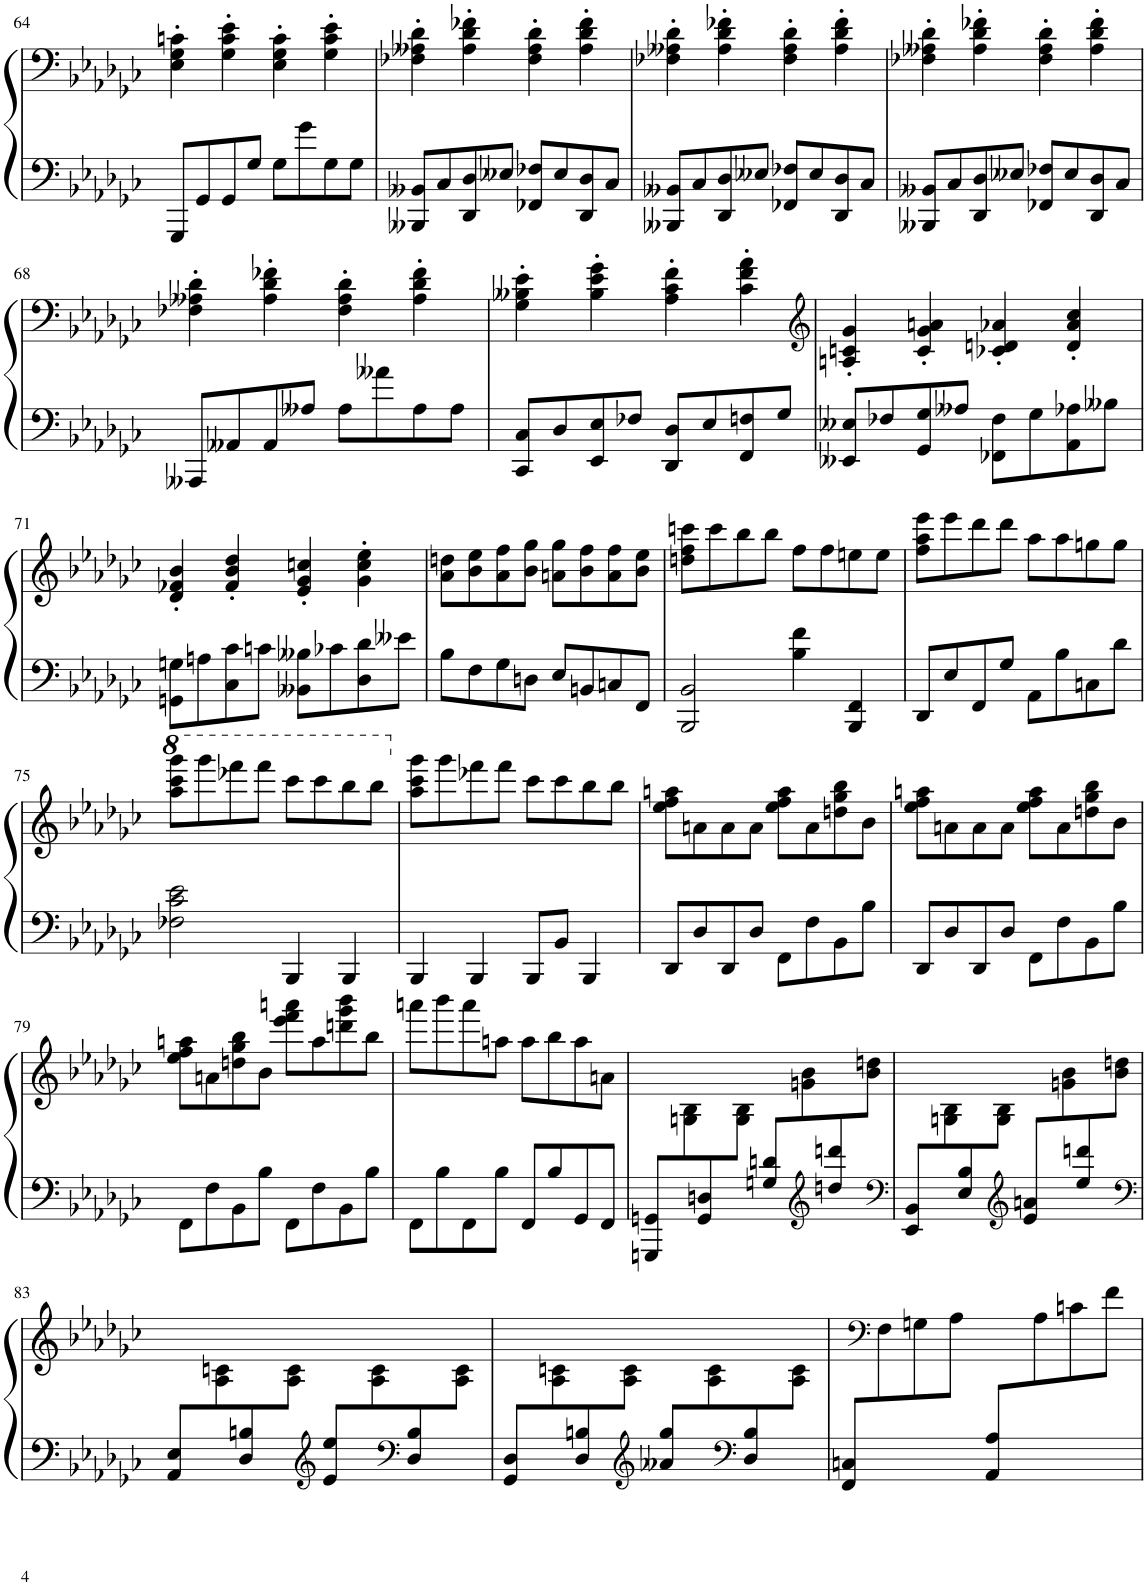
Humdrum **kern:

**kern	**kern
*part1	*part1
*staff2	*staff1
*I"ピアノ	*
!!LO:PB:g=z
*clefF4	*clefF4
*k[b-e-a-d-g-c-]	*k[b-e-a-d-g-c-]
*M2/2	*M2/2
*met(c|)	*met(c|)
=64	=64
8GGG-/L	4E-\' 4G-\' 4cn\'
8GG-/	.
8GG-/	4G-\' 4c\' 4e-\'
8G-/J	.
8G-\L	4E-\' 4G-\' 4c\'
8g-\	.
8G-\	4G-\' 4c\' 4e-\'
8G-\J	.
=65	=65
8BBB--X/ 8BB--X/L	4F-X\' 4A--X\' 4d-\'
8C-/	.
8DD-/ 8D-/	4A--\' 4d-\' 4f-X\'
8E--X/J	.
8FF-X/ 8F-X/L	4F-\' 4A--\' 4d-\'
8E--/	.
8DD-/ 8D-/	4A--\' 4d-\' 4f-\'
8C-/J	.
=66	=66
8BBB--X/ 8BB--X/L	4F-X\' 4A--X\' 4d-\'
8C-/	.
8DD-/ 8D-/	4A--\' 4d-\' 4f-X\'
8E--X/J	.
8FF-X/ 8F-X/L	4F-\' 4A--\' 4d-\'
8E--/	.
8DD-/ 8D-/	4A--\' 4d-\' 4f-\'
8C-/J	.
=67	=67
8BBB--X/ 8BB--X/L	4F-X\' 4A--X\' 4d-\'
8C-/	.
8DD-/ 8D-/	4A--\' 4d-\' 4f-X\'
8E--X/J	.
8FF-X/ 8F-X/L	4F-\' 4A--\' 4d-\'
8E--/	.
8DD-/ 8D-/	4A--\' 4d-\' 4f-\'
8C-/J	.
!!LO:LB:g=z
=68	=68
8AAA--X/L	4F-X\' 4A--X\' 4d-\'
8AA--X/	.
8AA--/	4A--\' 4d-\' 4f-X\'
8A--X/J	.
8A--\L	4F-\' 4A--\' 4d-\'
8a--X\	.
8A--\	4A--\' 4d-\' 4f-\'
8A--\J	.
=69	=69
8CC-/ 8C-/L	4G-\' 4B--X\' 4e-\'
8D-/	.
8EE-/ 8E-/	4B--\' 4e-\' 4g-\'
8F-X/J	.
8DD-/ 8D-/L	4A-\' 4c-\' 4f\'
8E-/	.
8FF/ 8Fn/	4c-\' 4f\' 4a-\'
8G-/J	.
=70	=70
*	*clefG2
8EE--X/ 8E--X/L	4An/' 4cn/' 4g-/'
8F-X/	.
8GG-/ 8G-/	4c/' 4g-/' 4an/'
8A--X/J	.
8FF-X\ 8F-\L	4c-X/' 4dn/' 4a-X/'
8G-\	.
8AA-\ 8A-X\	4d/' 4a-/' 4cc-/'
8B--X\J	.
!!LO:LB:g=z
=71	=71
8GGn\ 8Gn\L	4d-/' 4f-X/' 4b-/'
8An\	.
8C-\ 8c-\	4f-/' 4b-/' 4dd-/'
8cn\J	.
8BB--X\ 8B--X\L	4e-/' 4g-/' 4ccn/'
8c-X\	.
8D-\ 8d-\	4g-\' 4cc\' 4ee-\'
8e--X\J	.
=72	=72
8B-\L	8a-\ 8ddn\L
8F\	8b-\ 8ee-\
8G-\	8a-\ 8ff\
8Dn\J	8b-\ 8gg-\J
8E-/L	8an\ 8gg-\L
8BBn/	8b-\ 8ff\
8Cn/	8a\ 8ff\
8FF/J	8b-\ 8ee-\J
=73	=73
2BBB-/ 2BB-/	8ddn\ 8ff\ 8cccn\L
.	8ccc\
.	8bb-\
.	8bb-\J
4B-\ 4f\	8ff\L
.	8ff\
4BBB-/ 4FF/	8een\
.	8ee\J
=74	=74
8DD-/L	8ff\ 8aa-\ 8eee-\L
8E-/	8eee-\
8FF/	8ddd-\
8G-/J	8ddd-\J
8AA-\L	8aa-\L
8B-\	8aa-\
8Cn\	8ggn\
8d-\J	8gg\J
!!LO:LB:g=z
=75	=75
*	*8va
2F-X\ 2c-\ 2e-\	8aaa-\ 8cccc-\ 8gggg-\L
.	8gggg-\
.	8ffff-X\
.	8ffff-\J
4BBB-/	8cccc-\L
.	8cccc-\
4BBB-/	8bbb-\
.	8bbb-\J
=76	=76
*	*X8va
4BBB-/	8aa-\ 8ccc-\ 8ggg-\L
.	8ggg-\
4BBB-/	8fff-X\
.	8fff-\J
8BBB-/L	8ccc-\L
8BB-/J	8ccc-\
4BBB-/	8bb-\
.	8bb-\J
=77	=77
8DD-/L	8ee-\ 8ff\ 8aan\L
8D-/	8an\
8DD-/	8a\
8D-/J	8a\J
8FF\L	8ee-\ 8ff\ 8aa\L
8F\	8a\
8BB-\	8ddn\ 8gg-\ 8bb-\
8B-\J	8b-\J
=78	=78
8DD-/L	8ee-\ 8ff\ 8aan\L
8D-/	8an\
8DD-/	8a\
8D-/J	8a\J
8FF\L	8ee-\ 8ff\ 8aa\L
8F\	8a\
8BB-\	8ddn\ 8gg-\ 8bb-\
8B-\J	8b-\J
!!LO:LB:g=z
=79	=79
8FF\L	8ee-\ 8ff\ 8aan\L
8F\	8an\
8BB-\	8ddn\ 8gg-\ 8bb-\
8B-\J	8b-\J
8FF\L	8eee-\ 8fff\ 8aaan\L
8F\	8aa\
8BB-\	8dddn\ 8ggg-\ 8bbb-\
8B-\J	8bb-\J
=80	=80
8FF\L	8aaan\L
8B-\	8bbb-\
8FF\	8aaa\
8B-\J	8aan\J
8FF/L	8aa\L
8B-/	8bb-\
8GG-/	8aa\
8FF/J	8an\J
=81	=81
*	*^
8GGGn/ 8GGn/L	1ryy	8ryy
8ryy	.	8Gn\ 8B-\
8GG/ 8Dn/	.	8ryy
8ryy	.	8G\ 8B-\J
8Gn/ 8dn/L	.	8ryy
8ryy	.	8gn\ 8b-\
*clefG2	*	*
8ddn/ 8dddn/	.	8ryy
8ryy	.	8b-\ 8ddn\J
=82	=82	=82
*clefF4	*	*
8EE-/ 8BB-/L	1ryy	8ryy
8ryy	.	8Gn\ 8B-\
8E-/ 8B-/	.	8ryy
8ryy	.	8G\ 8B-\J
*clefG2	*	*
8e-/ 8an/L	.	8ryy
8ryy	.	8gn\ 8b-\
8ee-/ 8dddn/	.	8ryy
8ryy	.	8b-\ 8ddn\J
!!LO:LB:g=z	!!
=83	=83	=83
*clefF4	*	*
8AA-/ 8E-/L	1ryy	8ryy
8ryy	.	8A-\ 8cn\
8D-/ 8Bn/	.	8ryy
8ryy	.	8A-\ 8c\J
*clefG2	*	*
8e-/ 8ee-/L	.	8ryy
8ryy	.	8A-\ 8c\
*clefF4	*	*
8D-/ 8B/	.	8ryy
8ryy	.	8A-\ 8c\J
=84	=84	=84
8GG-/ 8D-/L	1ryy	8ryy
8ryy	.	8A-\ 8cn\
8D-/ 8Bn/	.	8ryy
8ryy	.	8A-\ 8c\J
*clefG2	*	*
8a--X/ 8gg-/L	.	8ryy
8ryy	.	8A-\ 8c\
*clefF4	*	*
8D-/ 8B/	.	8ryy
8ryy	.	8A-\ 8c\J
*	*v	*v
=85	=85
*^	*
8FF/ 8Cn/L	1ryy	8ryy
*	*	*clefF4
4.ryy	.	8F\
.	.	8Gn\
.	.	8A-\J
8AA-/ 8A-/L	.	8ryy
4.ryy	.	8A-\
.	.	8cn\
.	.	8f\J
*v	*v	*
=	=
*-	*-
